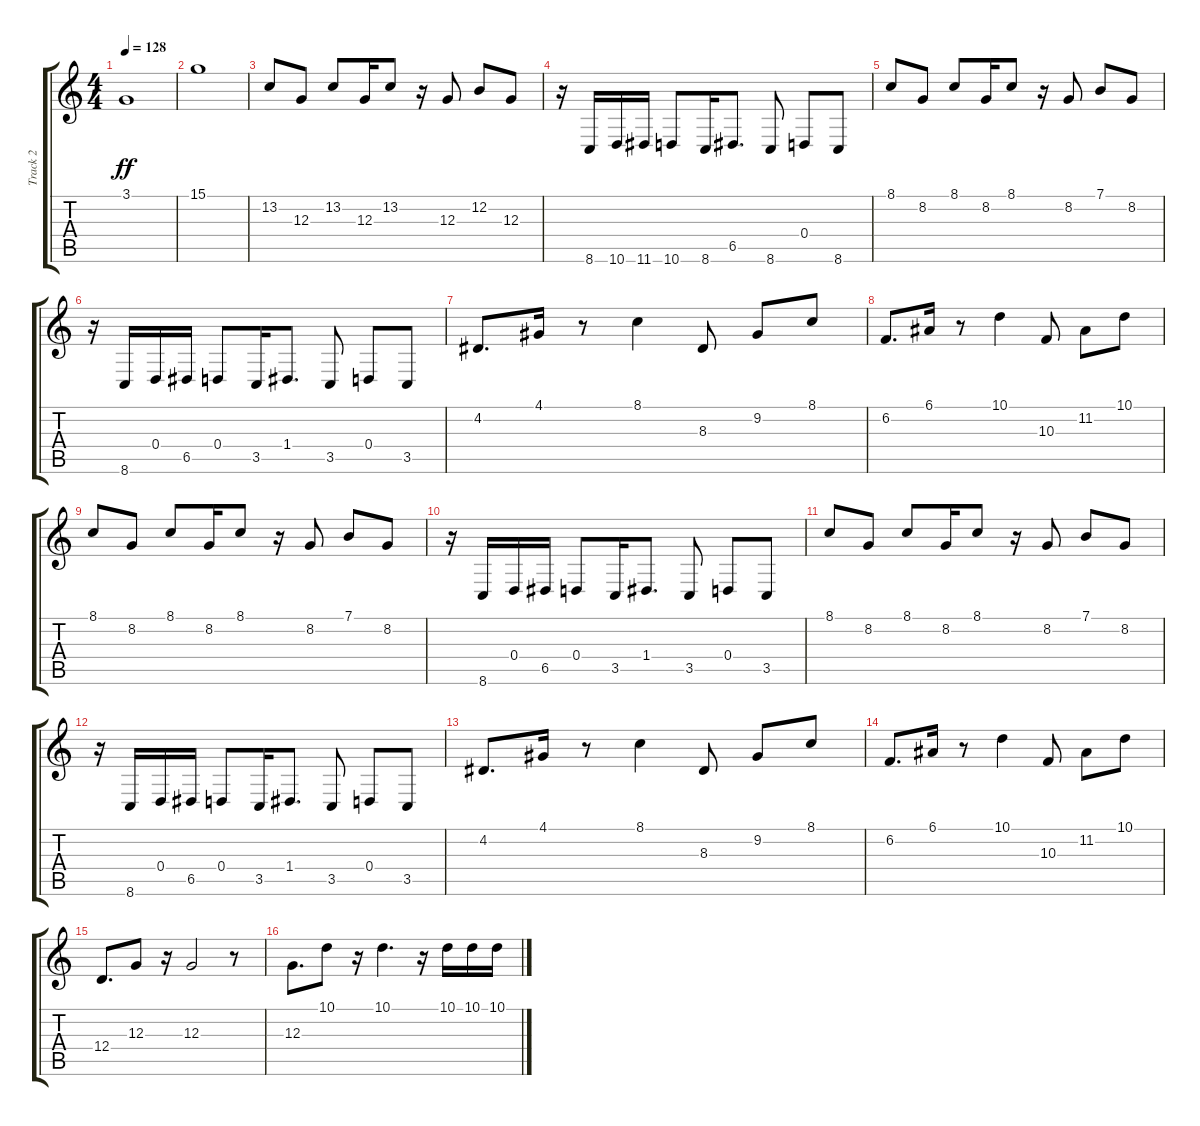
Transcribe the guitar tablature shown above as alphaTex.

\track ("Track 2" "Track 2") {instrument violin}
\staff {score tabs}
\tuning (E4 B3 G3 D3 A2 E2) {hide}
\ts (4 4)
\tempo 128
\clef g2
\ks c
3.1.1{dy ff instrument violin} |
15.1.1 |
13.2.8{instrument acousticgrandpiano} 12.3.8 13.2.8 12.3.16 13.2.8 r.16 12.3.8 12.2.8 12.3.8 |
r.16 8.6.16 10.6.16 11.6.16 10.6.8 8.6.16 6.5.8{d} 8.6.8 0.4.8 8.6.8 |
8.1.8 8.2.8 8.1.8 8.2.16 8.1.8 r.16 8.2.8 7.1.8 8.2.8 |
r.16 8.6.16 0.4.16 6.5.16 0.4.8 3.5.16 1.4.8{d} 3.5.8 0.4.8 3.5.8 |
4.2.8{d} 4.1.16 r.8 8.1.4 8.3.8 9.2.8 8.1.8 |
6.2.8{d} 6.1.16 r.8 10.1.4 10.3.8 11.2.8 10.1.8 |
8.1.8 8.2.8 8.1.8 8.2.16 8.1.8 r.16 8.2.8 7.1.8 8.2.8 |
r.16 8.6.16 0.4.16 6.5.16 0.4.8 3.5.16 1.4.8{d} 3.5.8 0.4.8 3.5.8 |
8.1.8 8.2.8 8.1.8 8.2.16 8.1.8 r.16 8.2.8 7.1.8 8.2.8 |
r.16 8.6.16 0.4.16 6.5.16 0.4.8 3.5.16 1.4.8{d} 3.5.8 0.4.8 3.5.8 |
4.2.8{d} 4.1.16 r.8 8.1.4 8.3.8 9.2.8 8.1.8 |
6.2.8{d} 6.1.16 r.8 10.1.4 10.3.8 11.2.8 10.1.8 |
12.4.8{d} 12.3.8 r.16 12.3.2 r.8 |
12.3.8{d} 10.1.8 r.16 10.1.4{d} r.16 10.1.16 10.1.16 10.1.16
